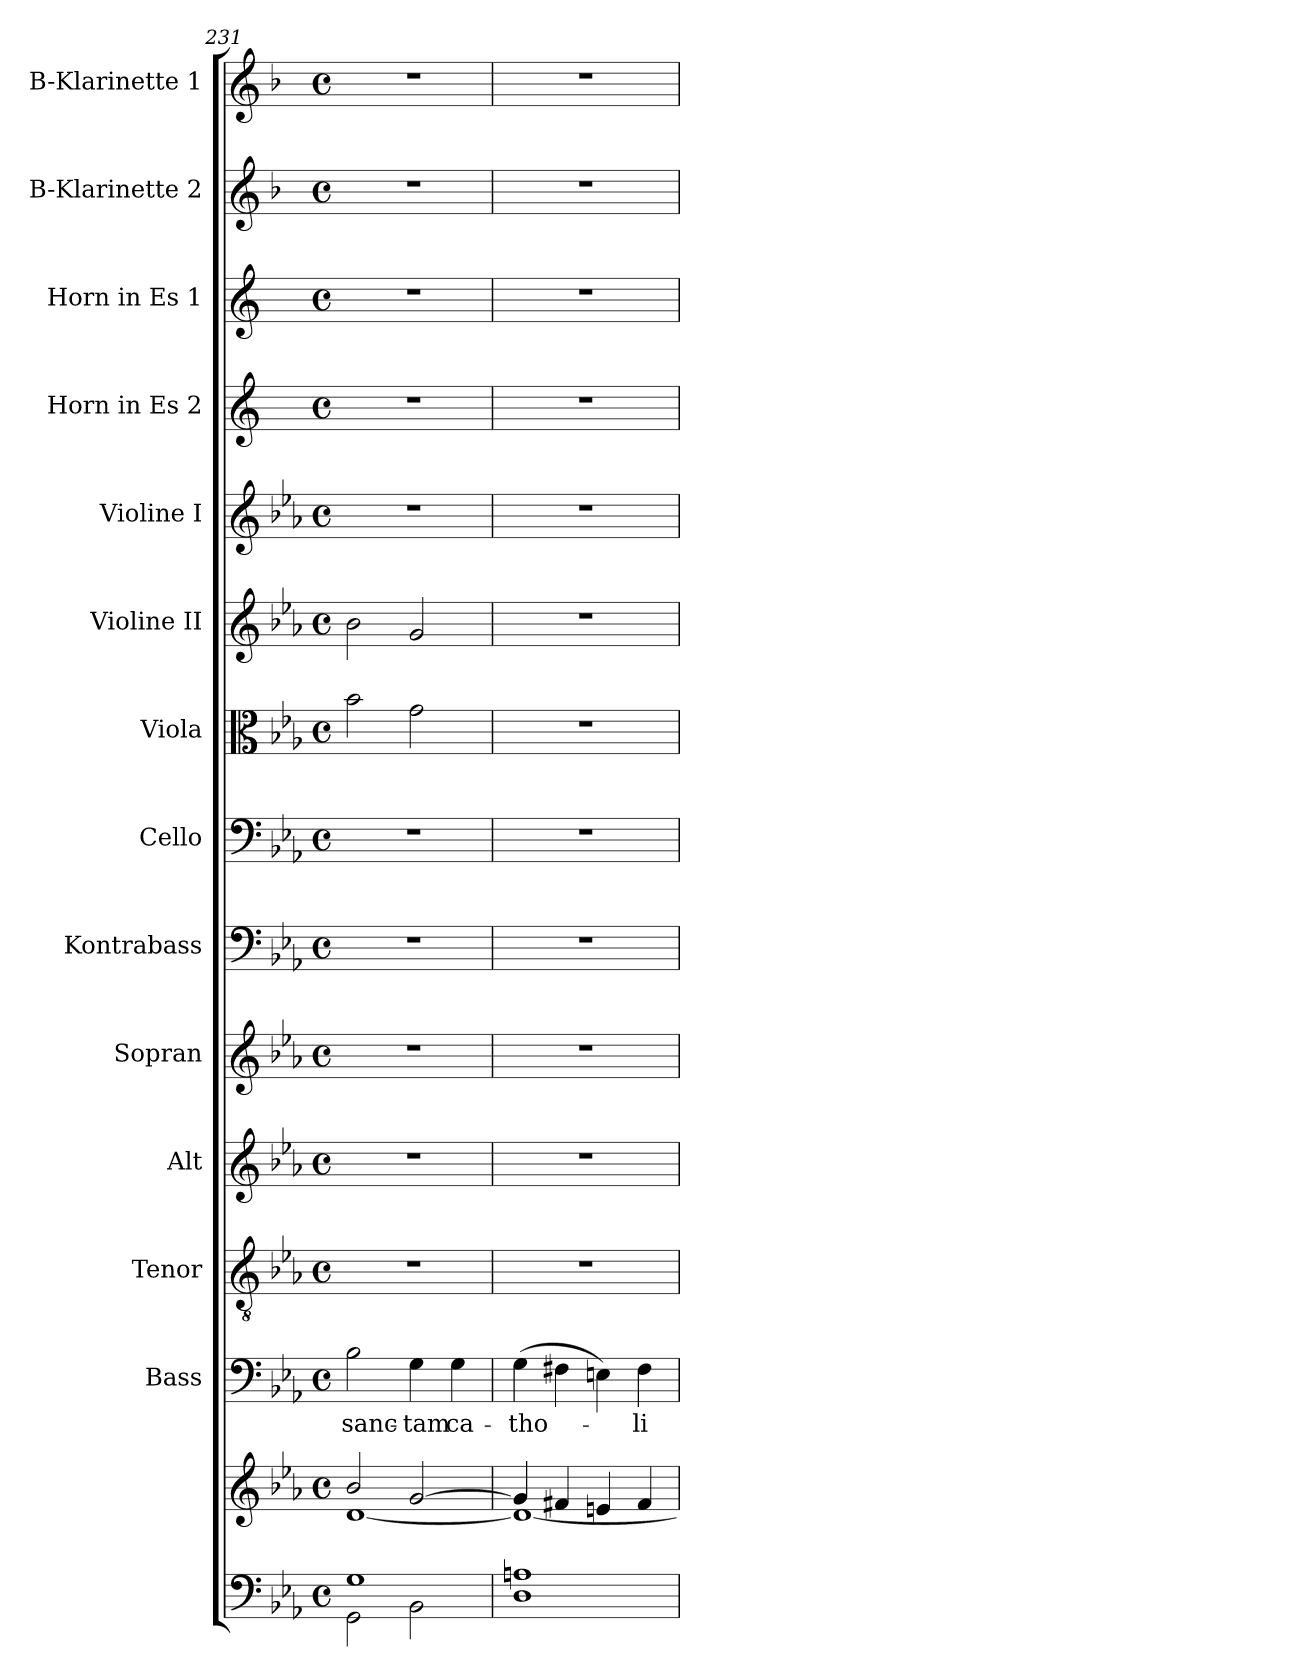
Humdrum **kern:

**kern	**kern	**kern	**text	**kern	**kern	**kern	**kern	**kern	**kern	**kern	**kern	**kern	**kern	**kern	**kern
*part14	*part14	*part13	*part13	*part12	*part11	*part10	*part9	*part8	*part7	*part6	*part5	*part4	*part3	*part2	*part1
*staff15	*staff14	*staff13	*staff13	*staff12	*staff11	*staff10	*staff9	*staff8	*staff7	*staff6	*staff5	*staff4	*staff3	*staff2	*staff1
*	*	*I"Bass	*	*I"Tenor	*I"Alt	*I"Sopran	*I"Kontrabass	*I"Cello	*I"Viola	*I"Violine II	*I"Violine I	*I"Horn in Es 2	*I"Horn in Es 1	*I"B-Klarinette 2	*I"B-Klarinette 1
*	*	*I'B.	*	*I'T.	*I'A.	*I'S.	*I'Kb.	*	*I'Vla.	*I'Vl. II	*I'Vl. I	*I'Hrn. 2	*I'Hrn. 1	*I'Kl. 2	*I'Kl. 1
*clefF4	*clefG2	*clefF4	*	*clefGv2	*clefG2	*clefG2	*clefF4	*clefF4	*clefC3	*clefG2	*clefG2	*clefG2	*clefG2	*clefG2	*clefG2
*	*	*	*	*	*	*	*ITrd7c12	*	*	*	*	*ITrd5c9	*ITrd5c9	*ITrd1c2	*ITrd1c2
*k[b-e-a-]	*k[b-e-a-]	*k[b-e-a-]	*	*k[b-e-a-]	*k[b-e-a-]	*k[b-e-a-]	*k[b-e-a-]	*k[b-e-a-]	*k[b-e-a-]	*k[b-e-a-]	*k[b-e-a-]	*k[b-e-a-]	*k[b-e-a-]	*k[b-e-a-]	*k[b-e-a-]
*E-:	*E-:	*E-:	*	*E-:	*E-:	*E-:	*E-:	*E-:	*E-:	*E-:	*E-:	*E-:	*E-:	*E-:	*E-:
*M4/4	*M4/4	*M4/4	*	*M4/4	*M4/4	*M4/4	*M4/4	*M4/4	*M4/4	*M4/4	*M4/4	*M4/4	*M4/4	*M4/4	*M4/4
*met(c)	*met(c)	*met(c)	*	*met(c)	*met(c)	*met(c)	*met(c)	*met(c)	*met(c)	*met(c)	*met(c)	*met(c)	*met(c)	*met(c)	*met(c)
=231	=231	=231	=231	=231	=231	=231	=231	=231	=231	=231	=231	=231	=231	=231	=231
*^	*^	*	*	*	*	*	*	*	*	*	*	*	*	*	*
!	!	!	!	!	!LO:LY:b	!	!	!	!	!	!	!	!	!	!	!	!
1G	2GG\	2b-/	[<1d	2B-\	sanc-	1r	1r	1r	1r	1r	2b-\	2b-\	1r	1r	1r	1r	1r
!	!	!	!	!	!LO:LY:b	!	!	!	!	!	!	!	!	!	!	!	!
.	2BB-\	[>2g/	.	4G\	-tam	.	.	.	.	.	2g\	2g/	.	.	.	.	.
!	!	!	!	!	!LO:LY:b	!	!	!	!	!	!	!	!	!	!	!	!
.	.	.	.	4G\	ca-	.	.	.	.	.	.	.	.	.	.	.	.
=232	=232	=232	=232	=232	=232	=232	=232	=232	=232	=232	=232	=232	=232	=232	=232	=232	=232
!	!	!	!	!	!LO:LY:b	!	!	!	!	!	!	!	!	!	!	!	!
1An	1D	4g/]	1d_	(>4G\	-tho-	1r	1r	1r	1r	1r	1r	1r	1r	1r	1r	1r	1r
.	.	4f#X/	.	4F#X\	.	.	.	.	.	.	.	.	.	.	.	.	.
.	.	4en/	.	4En\)	.	.	.	.	.	.	.	.	.	.	.	.	.
!	!	!	!	!	!LO:LY:b	!	!	!	!	!	!	!	!	!	!	!	!
.	.	4f#/	.	4F#\	-li-	.	.	.	.	.	.	.	.	.	.	.	.
*v	*v	*	*	*	*	*	*	*	*	*	*	*	*	*	*	*	*
*	*v	*v	*	*	*	*	*	*	*	*	*	*	*	*	*	*
=	=	=	=	=	=	=	=	=	=	=	=	=	=	=	=
*-	*-	*-	*-	*-	*-	*-	*-	*-	*-	*-	*-	*-	*-	*-	*-
